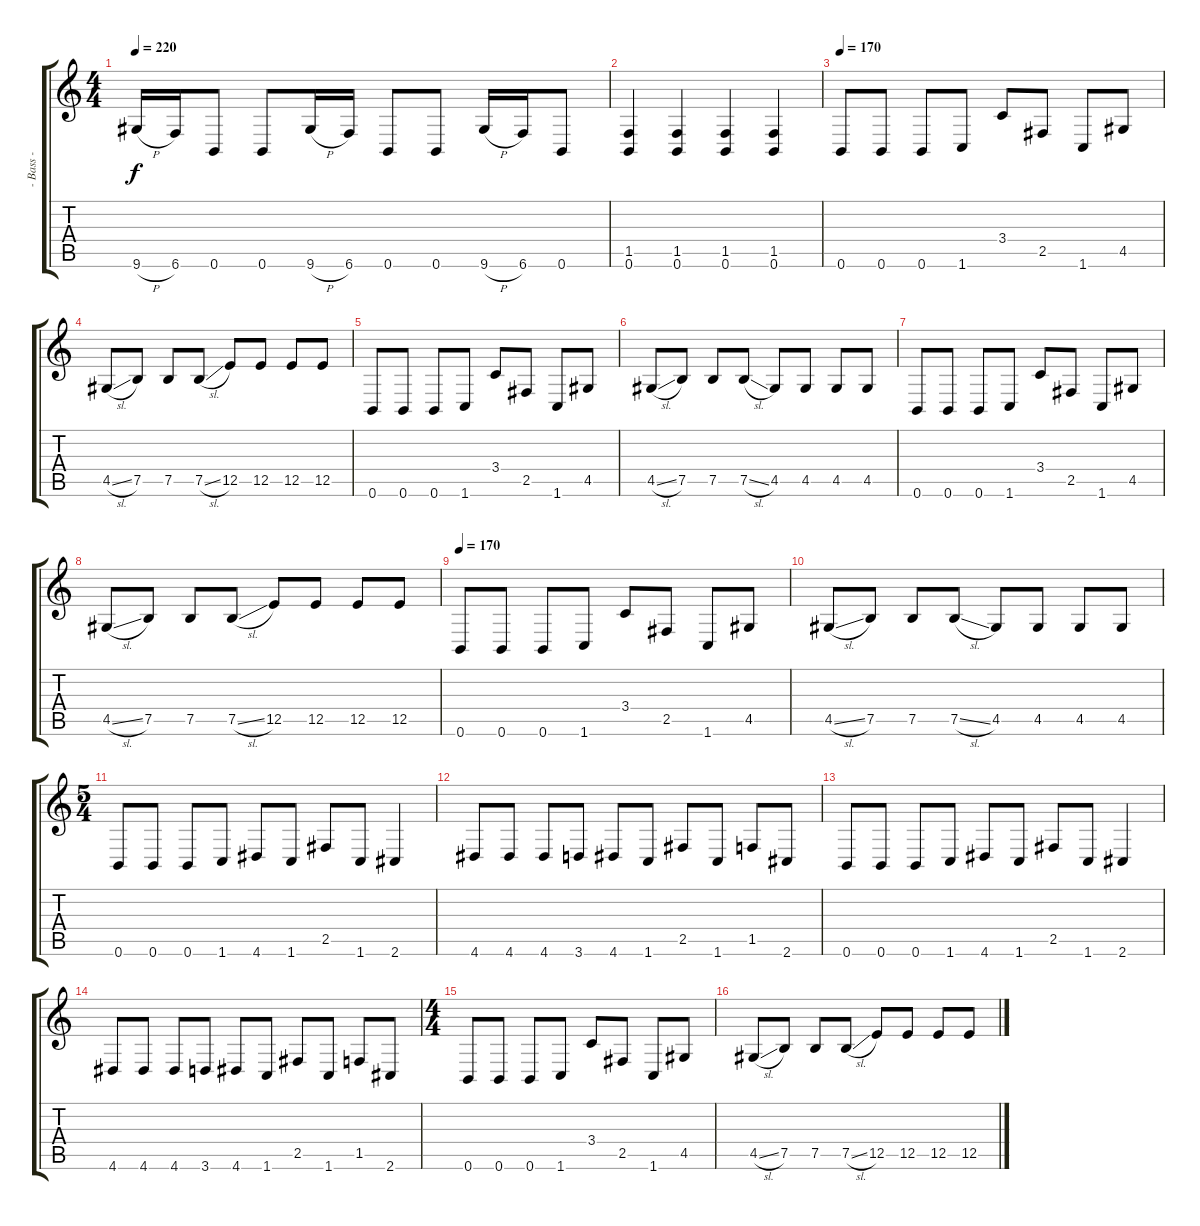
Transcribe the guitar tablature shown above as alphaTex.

\track ("- Bass -" "- Bass -") {instrument electricbasspick}
\staff {score tabs}
\tuning (B3 Gb3 D3 A2 E2 B1) {hide}
\ts (4 4)
\tempo 220
\clef g2
\ks c
9.6{h}.16{dy f} 6.6.16 0.6.8 0.6.8 9.6{h}.16 6.6.16 0.6.8 0.6.8 9.6{h}.16 6.6.16 0.6.8 |
(1.5 0.6).4 (1.5 0.6).4 (1.5 0.6).4 (1.5 0.6).4 |
\tempo 170
0.6.8 0.6.8 0.6.8 1.6.8 3.4.8 2.5.8 1.6.8 4.5.8 |
4.5{sl}.8 7.5.8 7.5.8 7.5{sl}.8 12.5.8 12.5.8 12.5.8 12.5.8 |
0.6.8 0.6.8 0.6.8 1.6.8 3.4.8 2.5.8 1.6.8 4.5.8 |
4.5{sl}.8 7.5.8 7.5.8 7.5{sl}.8 4.5.8 4.5.8 4.5.8 4.5.8 |
0.6.8 0.6.8 0.6.8 1.6.8 3.4.8 2.5.8 1.6.8 4.5.8 |
4.5{sl}.8 7.5.8 7.5.8 7.5{sl}.8 12.5.8 12.5.8 12.5.8 12.5.8 |
\tempo 170
0.6.8 0.6.8 0.6.8 1.6.8 3.4.8 2.5.8 1.6.8 4.5.8 |
4.5{sl}.8 7.5.8 7.5.8 7.5{sl}.8 4.5.8 4.5.8 4.5.8 4.5.8 |
\ts (5 4)
0.6.8 0.6.8 0.6.8 1.6.8 4.6.8 1.6.8 2.5.8 1.6.8 2.6.4 |
4.6.8 4.6.8 4.6.8 3.6.8 4.6.8 1.6.8 2.5.8 1.6.8 1.5.8 2.6.8 |
0.6.8 0.6.8 0.6.8 1.6.8 4.6.8 1.6.8 2.5.8 1.6.8 2.6.4 |
4.6.8 4.6.8 4.6.8 3.6.8 4.6.8 1.6.8 2.5.8 1.6.8 1.5.8 2.6.8 |
\ts (4 4)
0.6.8 0.6.8 0.6.8 1.6.8 3.4.8 2.5.8 1.6.8 4.5.8 |
4.5{sl}.8 7.5.8 7.5.8 7.5{sl}.8 12.5.8 12.5.8 12.5.8 12.5.8
